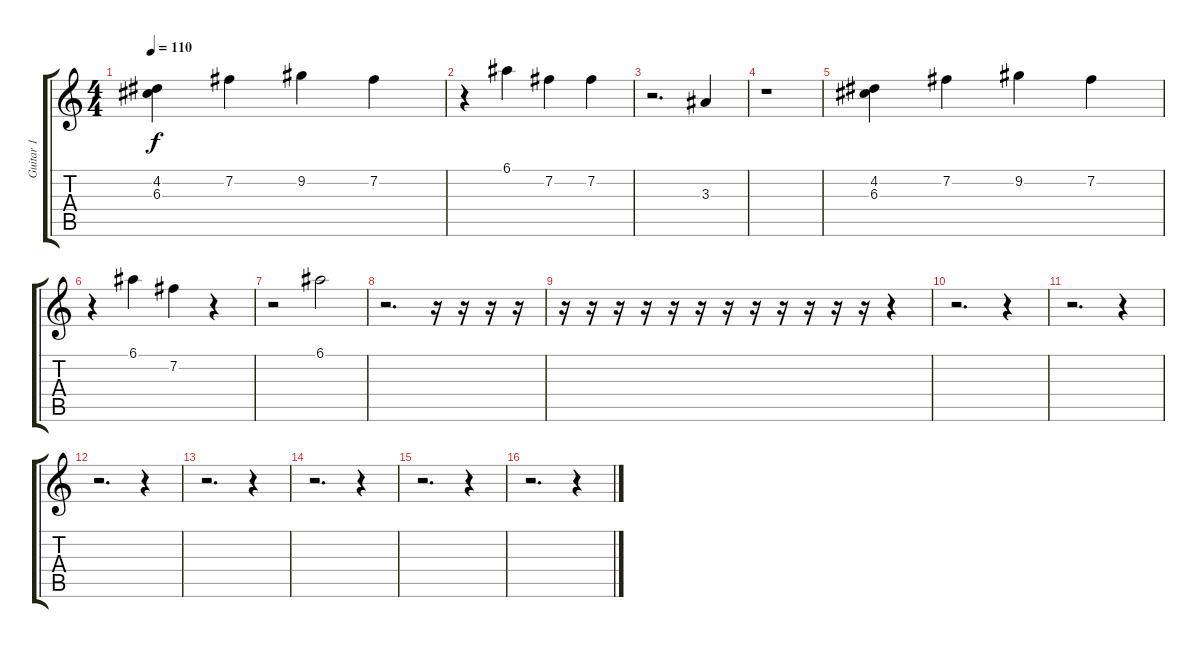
\track ("Guitar 1" "Guitar 1") {instrument electricguitarclean}
\staff {score tabs}
\tuning (E4 B3 G3 D3 A2 E2) {hide}
\ts (4 4)
\tempo 110
\clef g2
\ks c
(4.2 6.3).4{dy f} 7.2.4 9.2.4 7.2.4 |
r.4 6.1.4 7.2.4 7.2.4 |
r.2{d} 3.3.4 |
r.1 |
(4.2 6.3).4 7.2.4 9.2.4 7.2.4 |
r.4 6.1.4 7.2.4 r.4 |
r.2 6.1.2 |
r.2{d} r.16 r.16 r.16 r.16 |
r.16 r.16 r.16 r.16 r.16 r.16 r.16 r.16 r.16 r.16 r.16 r.16 r.4 |
r.2{d} r.4 |
r.2{d} r.4 |
r.2{d} r.4 |
r.2{d} r.4 |
r.2{d} r.4 |
r.2{d} r.4 |
r.2{d} r.4
